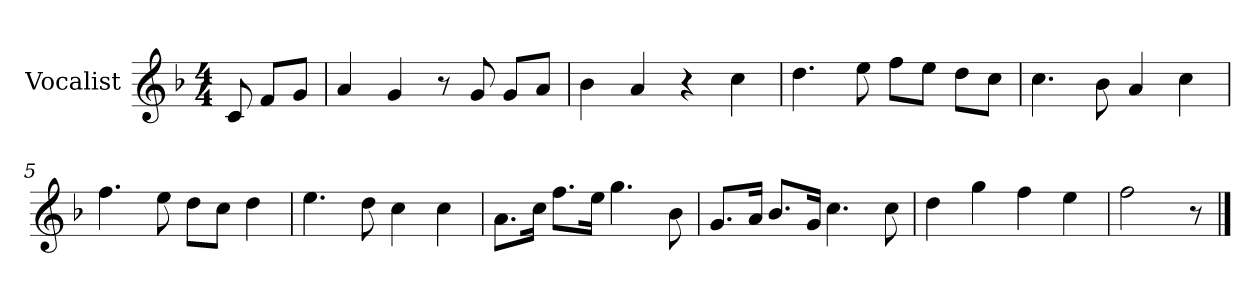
**kern
*part1
*staff1
*I"Vocalist
*k[b-]
*F:
*M4/4
=
8c
8fL
8gJ
=1
4a
4g
8r
8g
8gL
8aJ
=2
4b-
4a
4r
4cc
=3
4.dd
8ee
8ffL
8eeJ
8ddL
8ccJ
=4
4.cc
8b-
4a
4cc
=5
4.ff
8ee
8ddL
8ccJ
4dd
=6
4.ee
8dd
4cc
4cc
=7
8.aL
16ccJk
8.ffL
16eeJk
4.gg
8b-
=8
8.gL
16aJk
8.b-L
16gJk
4.cc
8cc
=9
4dd
4gg
4ff
4ee
=10
2ff
8r
==
*-
